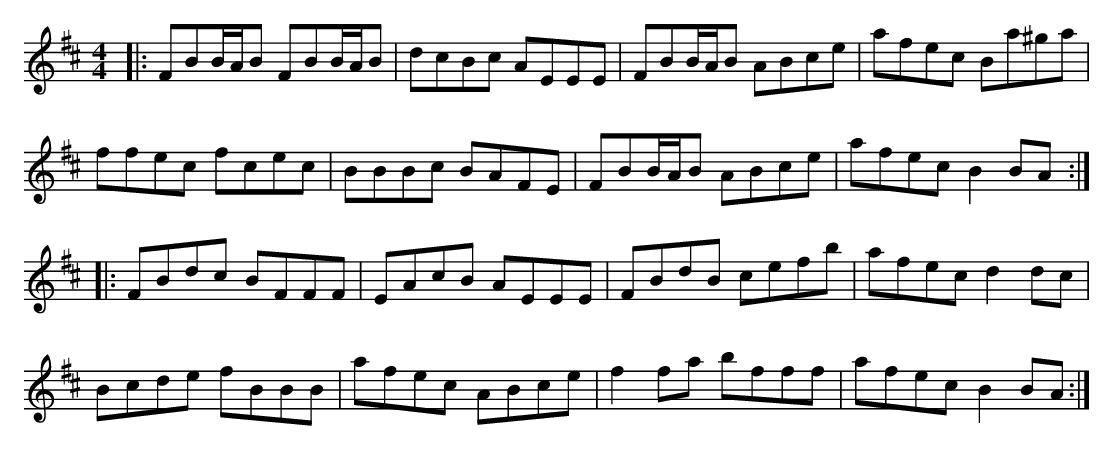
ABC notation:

X:1
M:4/4
K:Bmin
|:FBB/A/B FBB/A/B|dcBc AEEE|FBB/A/B ABce|afec Ba^ga|
ffec fcec|BBBc BAFE|FBB/A/B ABce|afec B2BA:|
|:FBdc BFFF|EAcB AEEE|FBdB cefb|afec d2dc|
Bcde fBBB|afec ABce|f2fa bfff|afec B2BA:|
